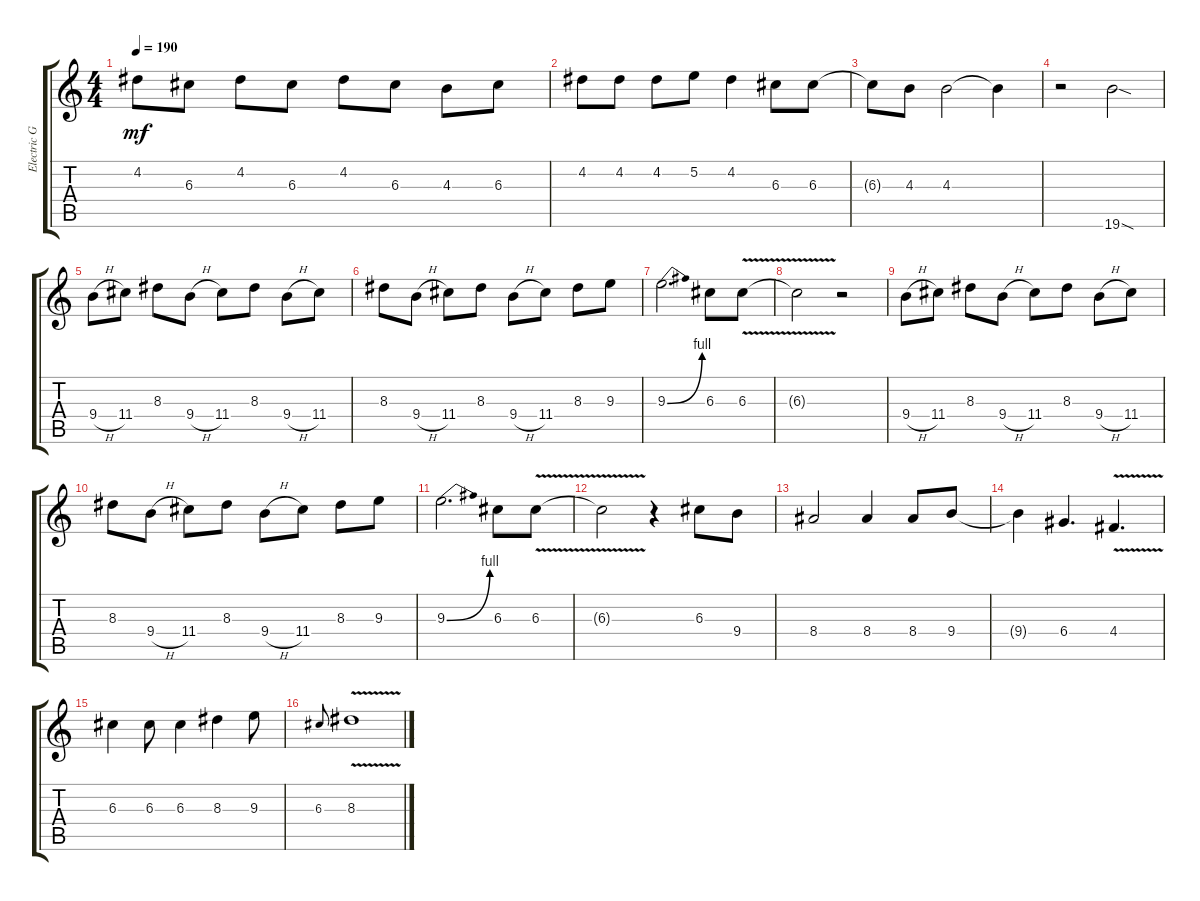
\track ("Electric Guitar" "Electric G") {instrument distortionguitar}
\staff {score tabs}
\tuning (E4 B3 G3 D3 A2 E2) {hide}
\ts (4 4)
\tempo 190
\clef g2
\ks c
4.2.8{dy mf} 6.3.8 4.2.8 6.3.8 4.2.8 6.3.8 4.3.8 6.3.8 |
4.2.8 4.2.8 4.2.8 5.2.8 4.2.4 6.3.8 6.3.8 |
6.3{t}.8 4.3.8 4.3.2 4.3{t}.4 |
r.2 19.6{sod}.2 |
9.4{h}.8 11.4.8 8.3.8 9.4{h}.8 11.4.8 8.3.8 9.4{h}.8 11.4.8 |
8.3.8 9.4{h}.8 11.4.8 8.3.8 9.4{h}.8 11.4.8 8.3.8 9.3.8 |
9.3{be (bend 0 0 60 4)}.2{d} 6.3.8 6.3{v}.8 |
6.3{v t}.2 r.2 |
9.4{h}.8 11.4.8 8.3.8 9.4{h}.8 11.4.8 8.3.8 9.4{h}.8 11.4.8 |
8.3.8 9.4{h}.8 11.4.8 8.3.8 9.4{h}.8 11.4.8 8.3.8 9.3.8 |
9.3{be (bend 0 0 60 4)}.2{d} 6.3.8 6.3{v}.8 |
6.3{v t}.2 r.4 6.3.8 9.4.8 |
8.4.2 8.4.4 8.4.8 9.4.8 |
9.4{t}.4 6.4.4{d} 4.4{v}.4{d} |
6.3.4 6.3.8 6.3.4 8.3.4 9.3.8 |
6.3.8{gr onbeat} 8.3{v}.1
